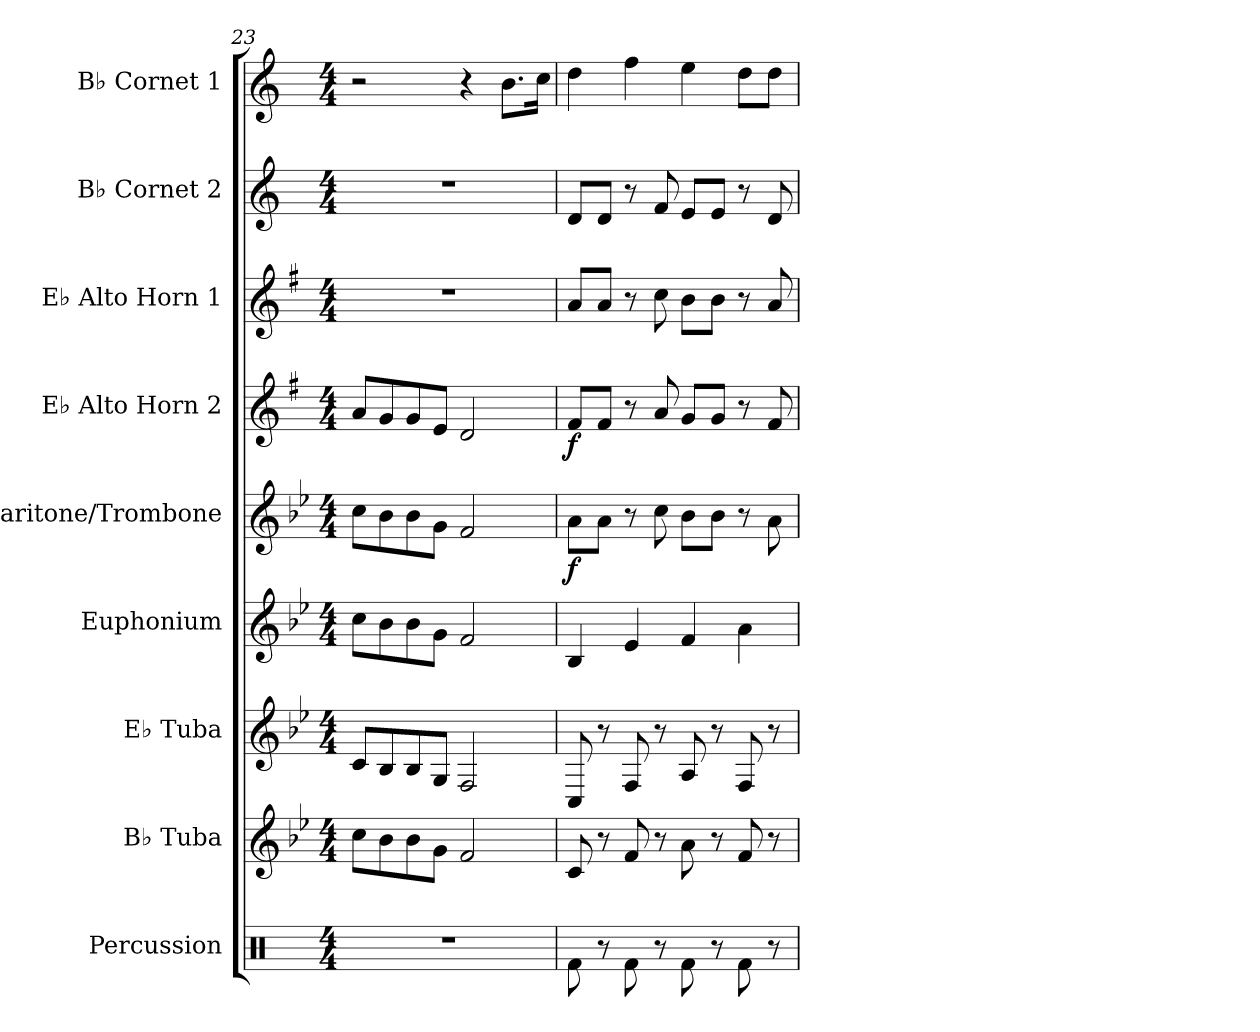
**kern	**kern	**kern	**kern	**kern	**dynam	**kern	**dynam	**kern	**kern	**kern
*part9	*part8	*part7	*part6	*part5	*part5	*part4	*part4	*part3	*part2	*part1
*staff9	*staff8	*staff7	*staff6	*staff5	*staff5	*staff4	*staff4	*staff3	*staff2	*staff1
*I"Percussion	*I"B♭ Tuba	*I"E♭ Tuba	*I"Euphonium	*I"Baritone/Trombone	*	*I"E♭ Alto Horn 2	*	*I"E♭ Alto Horn 1	*I"B♭ Cornet 2	*I"B♭ Cornet 1
*I'Perc.	*I'B♭ Tu.	*I'E♭ Tu.	*I'Euph.	*I'Bar./Trb.	*	*I'E♭ A. Hn. 2	*	*I'E♭ A. Hn. 1	*I'B♭ Cnt. 2	*I'B♭ Cnt. 1
*clefX	*clefG2	*clefG2	*clefG2	*clefG2	*	*clefG2	*	*clefG2	*clefG2	*clefG2
*	*ITrd15c26	*ITrd12c21	*ITrd8c14	*ITrd8c14	*	*ITrd5c9	*	*ITrd5c9	*ITrd1c2	*ITrd1c2
*k[]	*k[b-e-]	*k[b-e-]	*k[b-e-]	*k[b-e-]	*	*k[b-e-]	*	*k[b-e-]	*k[b-e-]	*k[b-e-]
*M4/4	*M4/4	*M4/4	*M4/4	*M4/4	*	*M4/4	*	*M4/4	*M4/4	*M4/4
=23	=23	=23	=23	=23	=23	=23	=23	=23	=23	=23
1r	8C\L	8C/L	8c\L	8c\L	.	8c/L	.	1r	1r	2r
.	8BB-\	8BB-/	8B-\	8B-\	.	8B-/	.	.	.	.
.	8BB-\	8BB-/	8B-\	8B-\	.	8B-/	.	.	.	.
.	8GG\J	8GG/J	8G\J	8G\J	.	8G/J	.	.	.	.
.	2FF/	2FF/	2F/	2F/	.	2F/	.	.	.	4r
.	.	.	.	.	.	.	.	.	.	8.a\L
.	.	.	.	.	.	.	.	.	.	16b-\Jk
!!LO:PB:g=z
=24	=24	=24	=24	=24	=24	=24	=24	=24	=24	=24
!	!	!	!	!	!LO:DY:b	!	!LO:DY:b	!	!	!
8Rf\	8CC/	8CC/	4BB-/	8A\L	f	8A/L	f	8c/L	8c/L	4cc\
8r	8r	8r	.	8A\J	.	8A/J	.	8c/J	8c/J	.
8Rf\	8FF/	8FF/	4E-/	8r	.	8r	.	8r	8r	4ee-\
8r	8r	8r	.	8c\	.	8c/	.	8e-\	8e-/	.
8Rf\	8AA\	8AA/	4F/	8B-\L	.	8B-/L	.	8d\L	8d/L	4dd\
8r	8r	8r	.	8B-\J	.	8B-/J	.	8d\J	8d/J	.
8Rf\	8FF/	8FF/	4A\	8r	.	8r	.	8r	8r	8cc\L
8r	8r	8r	.	8A\	.	8A/	.	8c/	8c/	8cc\J
=	=	=	=	=	=	=	=	=	=	=
*-	*-	*-	*-	*-	*-	*-	*-	*-	*-	*-
